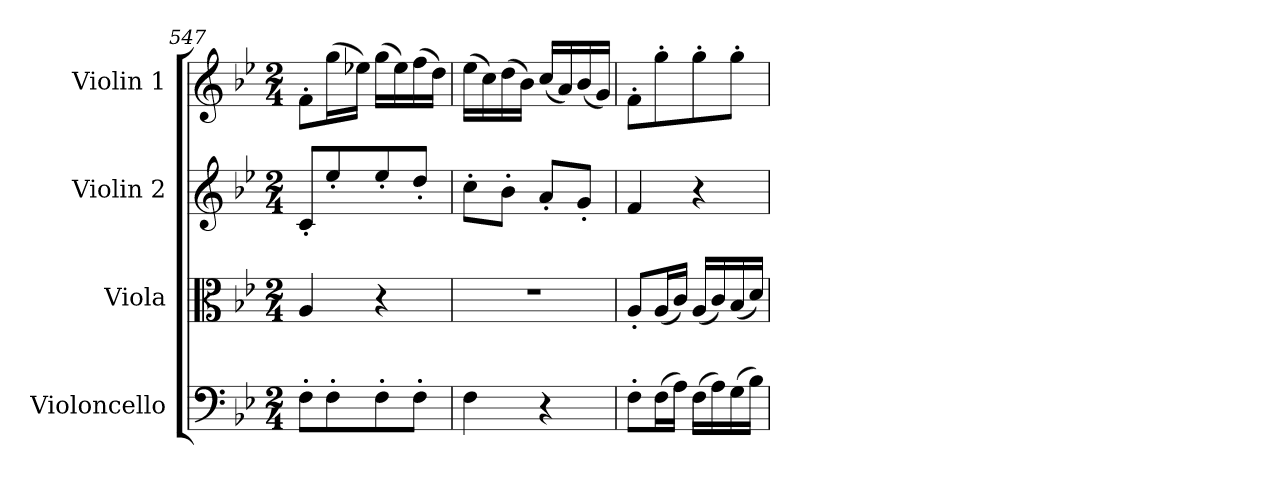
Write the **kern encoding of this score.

**kern	**kern	**kern	**kern
*part4	*part3	*part2	*part1
*staff4	*staff3	*staff2	*staff1
*I"Violoncello	*I"Viola	*I"Violin 2	*I"Violin 1
*I'Vc	*I'Vla	*I'Vln	*I'Vln
*clefF4	*clefC3	*clefG2	*clefG2
*k[b-e-]	*k[b-e-]	*k[b-e-]	*k[b-e-]
*M2/4	*M2/4	*M2/4	*M2/4
=547	=547	=547	=547
8F'\L	4A/	8c'/L	8f'\L
8F'\	.	8ee-'/	(>16gg\L
.	.	.	16ee-X\JJ)
8F'\	4r	8ee-'/	(>16gg\LL
.	.	.	16ee-\)
8F'\J	.	8dd'/J	(>16ff\
.	.	.	16dd\JJ)
!!LO:PB:g=z
=548	=548	=548	=548
4F\	2r	8cc'\L	(>16ee-\LL
.	.	.	16cc\)
.	.	8b-'\J	(>16dd\
.	.	.	16b-\JJ)
4r	.	8a'/L	(<16cc/LL
.	.	.	16a/)
.	.	8g'/J	(<16b-/
.	.	.	16g/JJ)
=549	=549	=549	=549
8F'\L	8A'/L	4f/	8f'\L
(>16F\L	(<16A/L	.	8gg'\
16A\JJ)	16c/JJ)	.	.
(>16F\LL	(<16A/LL	4r	8gg'\
16A\)	16c/)	.	.
(>16G\	(<16B-/	.	8gg'\J
16B-\JJ)	16d/JJ)	.	.
=	=	=	=
*-	*-	*-	*-
